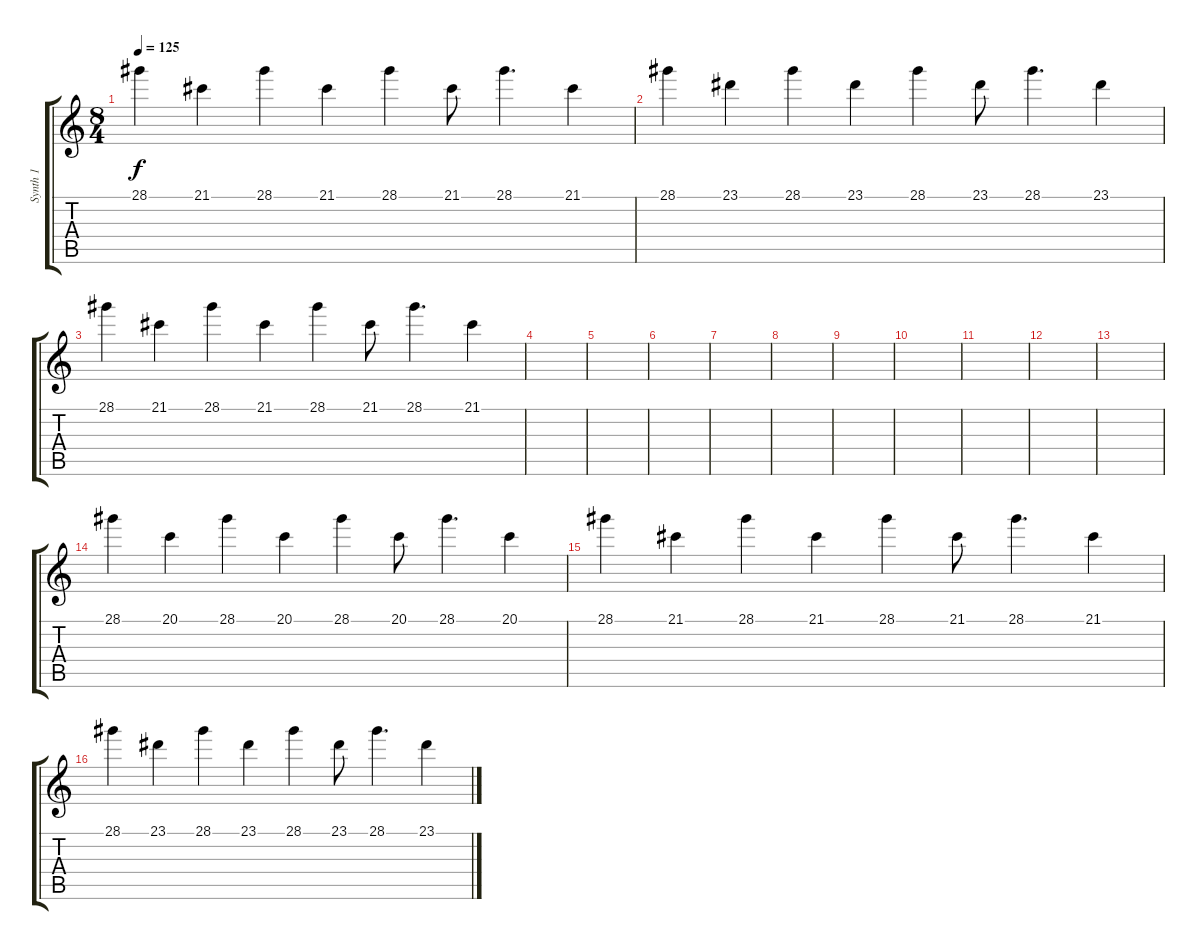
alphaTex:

\track ("Synth 1" "Synth 1") {instrument fx3crystal}
\staff {score tabs}
\tuning (E4 B3 G3 D3 A2 G3) {hide}
\ts (8 4)
\tempo 125
\clef g2
\ks c
28.1.4{dy f} 21.1.4 28.1.4 21.1.4 28.1.4 21.1.8 28.1.4{d} 21.1.4 |
28.1.4 23.1.4 28.1.4 23.1.4 28.1.4 23.1.8 28.1.4{d} 23.1.4 |
28.1.4 21.1.4 28.1.4 21.1.4 28.1.4 21.1.8 28.1.4{d} 21.1.4 |
|
|
|
|
|
|
|
|
|
|
28.1.4 20.1.4 28.1.4 20.1.4 28.1.4 20.1.8 28.1.4{d} 20.1.4 |
28.1.4 21.1.4 28.1.4 21.1.4 28.1.4 21.1.8 28.1.4{d} 21.1.4 |
28.1.4 23.1.4 28.1.4 23.1.4 28.1.4 23.1.8 28.1.4{d} 23.1.4
